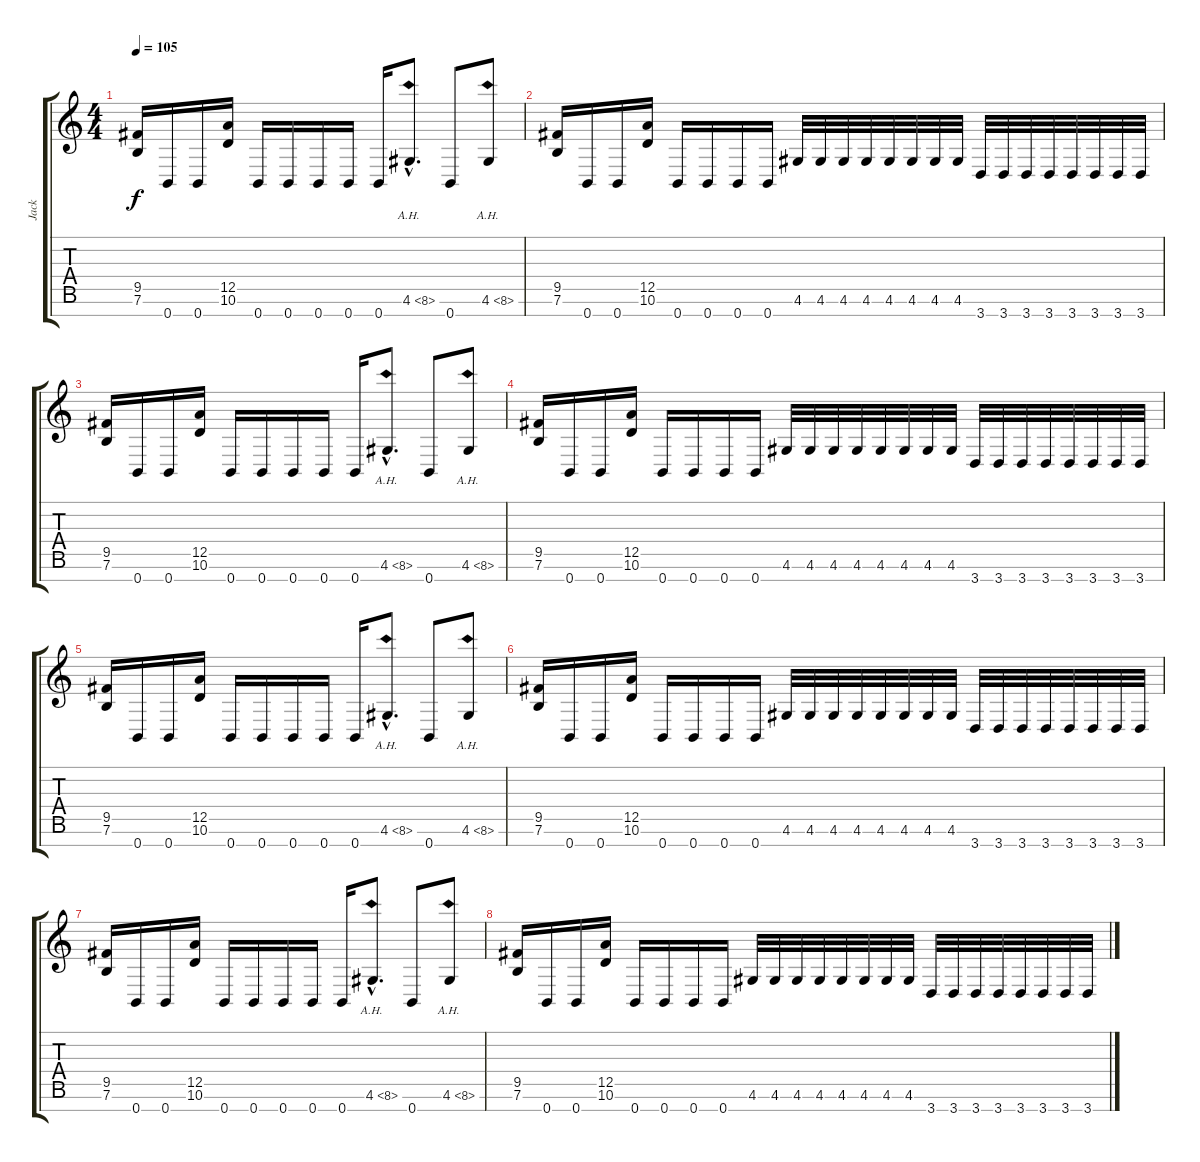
\track ("Jack" "Jack") {instrument distortionguitar}
\staff {score tabs}
\tuning (E4 B3 G3 D3 A2 E2 B1) {hide}
\ts (4 4)
\tempo 105
\clef g2
\ks c
(9.5 7.6).16{dy f} 0.7.16 0.7.16 (12.5 10.6).16 0.7.16 0.7.16 0.7.16 0.7.16 0.7.16 4.6{ah 4 hac}.8{d} 0.7.8 4.6{ah 4}.8 |
(9.5 7.6).16 0.7.16 0.7.16 (12.5 10.6).16 0.7.16 0.7.16 0.7.16 0.7.16 4.6.32 4.6.32 4.6.32 4.6.32 4.6.32 4.6.32 4.6.32 4.6.32 3.7.32 3.7.32 3.7.32 3.7.32 3.7.32 3.7.32 3.7.32 3.7.32 |
(9.5 7.6).16 0.7.16 0.7.16 (12.5 10.6).16 0.7.16 0.7.16 0.7.16 0.7.16 0.7.16 4.6{ah 4 hac}.8{d} 0.7.8 4.6{ah 4}.8 |
(9.5 7.6).16 0.7.16 0.7.16 (12.5 10.6).16 0.7.16 0.7.16 0.7.16 0.7.16 4.6.32 4.6.32 4.6.32 4.6.32 4.6.32 4.6.32 4.6.32 4.6.32 3.7.32 3.7.32 3.7.32 3.7.32 3.7.32 3.7.32 3.7.32 3.7.32 |
(9.5 7.6).16 0.7.16 0.7.16 (12.5 10.6).16 0.7.16 0.7.16 0.7.16 0.7.16 0.7.16 4.6{ah 4 hac}.8{d} 0.7.8 4.6{ah 4}.8 |
(9.5 7.6).16 0.7.16 0.7.16 (12.5 10.6).16 0.7.16 0.7.16 0.7.16 0.7.16 4.6.32 4.6.32 4.6.32 4.6.32 4.6.32 4.6.32 4.6.32 4.6.32 3.7.32 3.7.32 3.7.32 3.7.32 3.7.32 3.7.32 3.7.32 3.7.32 |
(9.5 7.6).16 0.7.16 0.7.16 (12.5 10.6).16 0.7.16 0.7.16 0.7.16 0.7.16 0.7.16 4.6{ah 4 hac}.8{d} 0.7.8 4.6{ah 4}.8 |
(9.5 7.6).16 0.7.16 0.7.16 (12.5 10.6).16 0.7.16 0.7.16 0.7.16 0.7.16 4.6.32 4.6.32 4.6.32 4.6.32 4.6.32 4.6.32 4.6.32 4.6.32 3.7.32 3.7.32 3.7.32 3.7.32 3.7.32 3.7.32 3.7.32 3.7.32
